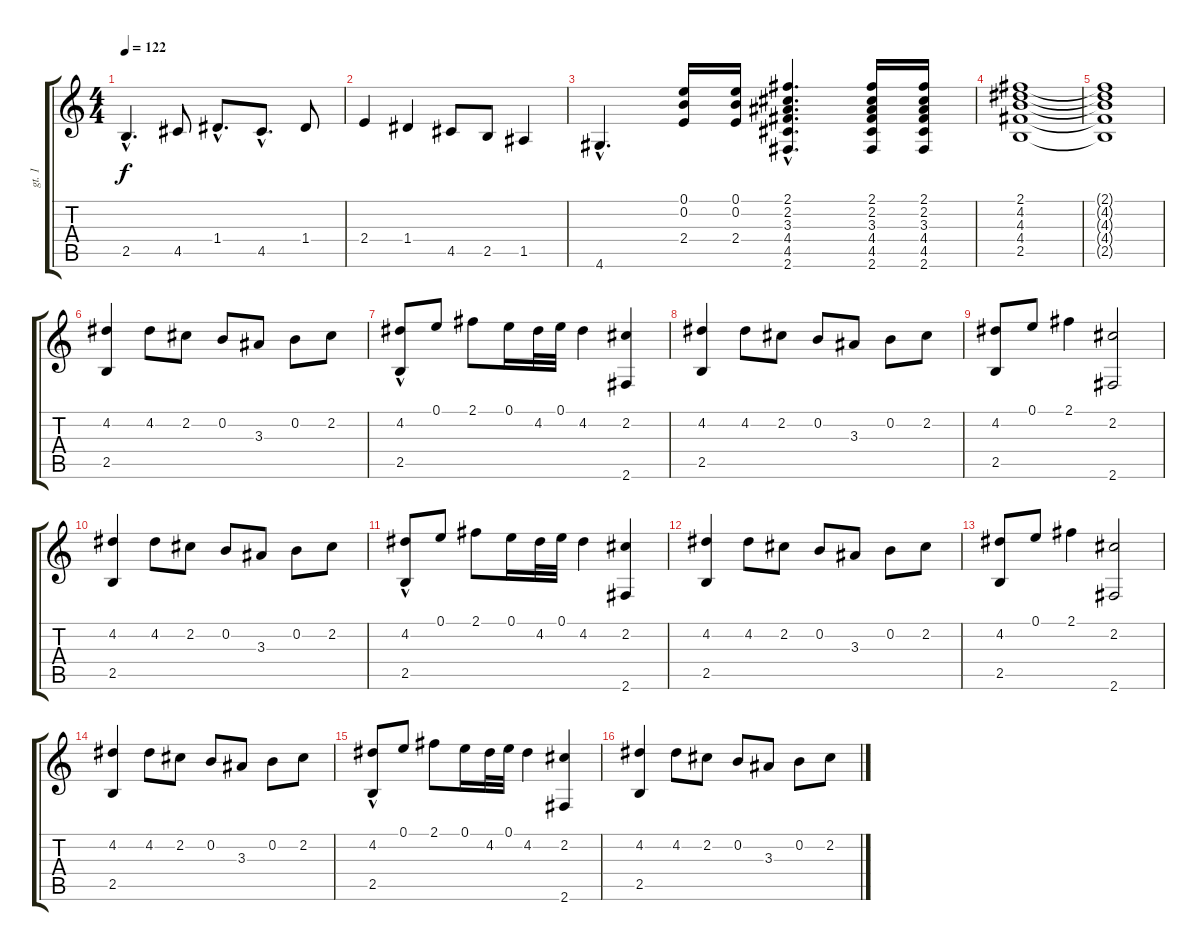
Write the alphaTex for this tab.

\track ("gt. 1" "gt. 1") {instrument acousticguitarsteel}
\staff {score tabs}
\tuning (E4 B3 G3 D3 A2 E2) {hide}
\ts (4 4)
\tempo 122
\clef g2
\ks c
2.5{hac}.4{d dy f} 4.5.8 1.4{hac}.8{d} 4.5{hac}.8{d} 1.4.8 |
2.4.4 1.4.4 4.5.8 2.5.8 1.5.4 |
4.6{hac}.4{d} (0.1 0.2 2.4).16 (0.1 0.2 2.4).16 (2.1{hac} 2.2{hac} 3.3{hac} 4.4{hac} 4.5{hac} 2.6{hac}).4{d} (2.1 2.2 3.3 4.4 4.5 2.6).16 (2.1 2.2 3.3 4.4 4.5 2.6).16 |
(2.1 4.2 4.3 4.4 2.5).1 |
(2.1{t} 4.2{t} 4.3{t} 4.4{t} 2.5{t}).1 |
(4.2 2.5).4 4.2.8 2.2.8 0.2.8 3.3.8 0.2.8 2.2.8 |
(4.2 2.5{hac}).8 0.1.8 2.1.8 0.1.16 4.2.32 0.1.32 4.2.4 (2.2 2.6).4 |
(4.2 2.5).4 4.2.8 2.2.8 0.2.8 3.3.8 0.2.8 2.2.8 |
(4.2 2.5).8 0.1.8 2.1.4 (2.2 2.6).2 |
(4.2 2.5).4 4.2.8 2.2.8 0.2.8 3.3.8 0.2.8 2.2.8 |
(4.2 2.5{hac}).8 0.1.8 2.1.8 0.1.16 4.2.32 0.1.32 4.2.4 (2.2 2.6).4 |
(4.2 2.5).4 4.2.8 2.2.8 0.2.8 3.3.8 0.2.8 2.2.8 |
(4.2 2.5).8 0.1.8 2.1.4 (2.2 2.6).2 |
(4.2 2.5).4 4.2.8 2.2.8 0.2.8 3.3.8 0.2.8 2.2.8 |
(4.2 2.5{hac}).8 0.1.8 2.1.8 0.1.16 4.2.32 0.1.32 4.2.4 (2.2 2.6).4 |
(4.2 2.5).4 4.2.8 2.2.8 0.2.8 3.3.8 0.2.8 2.2.8
